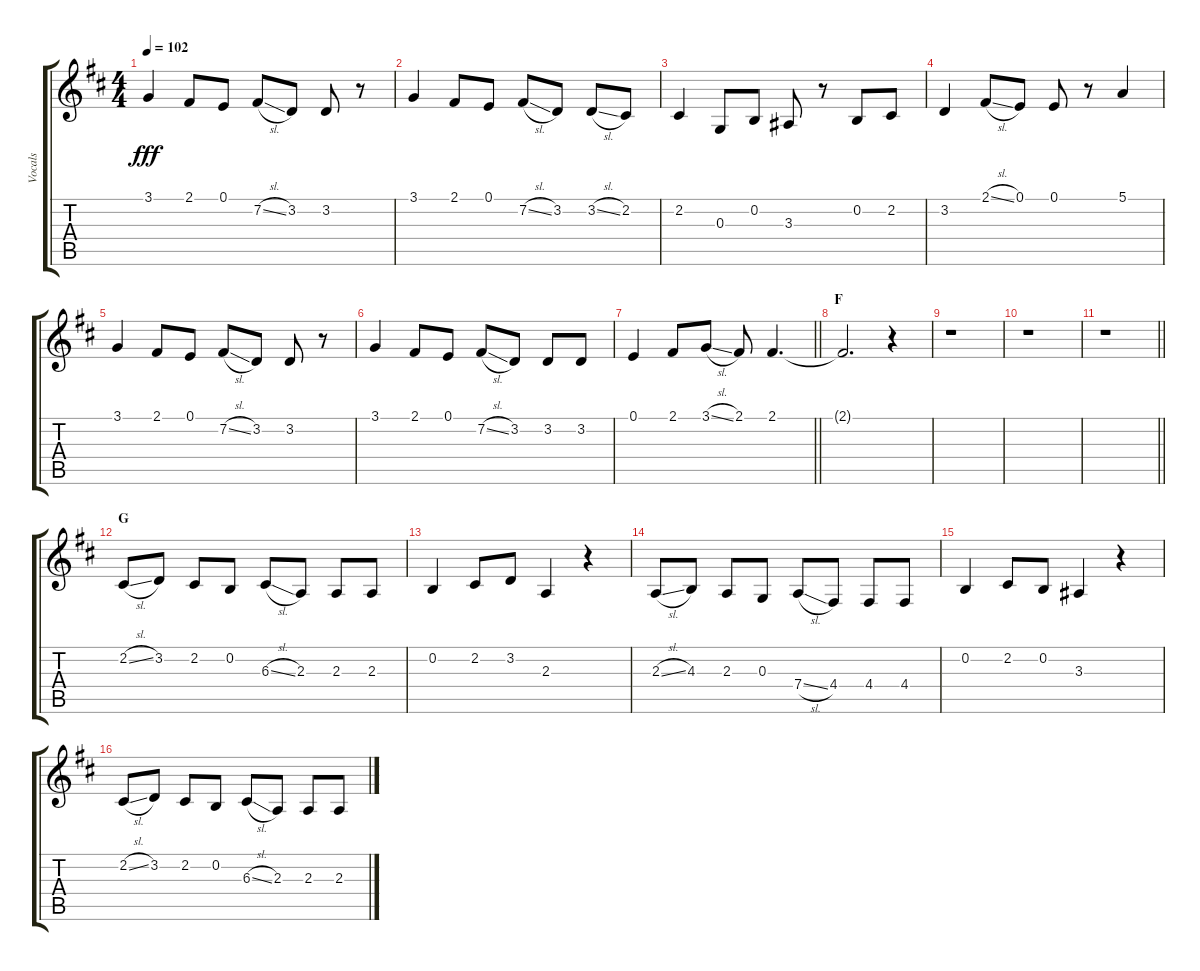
\track ("Vocals" "Vocals") {instrument voiceoohs}
\staff {score tabs}
\tuning (E4 B3 G3 D3 A2 E2) {hide}
\ts (4 4)
\tempo 102
\clef g2
\ks d
3.1.4{dy fff} 2.1.8 0.1.8 7.2{sl}.8 3.2.8 3.2.8 r.8 |
3.1.4 2.1.8 0.1.8 7.2{sl}.8 3.2.8 3.2{sl}.8 2.2.8 |
2.2.4 0.3.8 0.2.8 3.3.8 r.8 0.2.8 2.2.8 |
3.2.4 2.1{sl}.8 0.1.8 0.1.8 r.8 5.1.4 |
3.1.4 2.1.8 0.1.8 7.2{sl}.8 3.2.8 3.2.8 r.8 |
3.1.4 2.1.8 0.1.8 7.2{sl}.8 3.2.8 3.2.8 3.2.8 |
\barLineRight lightlight
0.1.4 2.1.8 3.1{sl}.8 2.1.8 2.1.4{d} |
\section ("" "F")
2.1{t}.2{d} r.4 |
r.1 |
r.1 |
\barLineRight lightlight
r.1 |
\section ("" "G")
2.2{sl}.8 3.2.8 2.2.8 0.2.8 6.3{sl}.8 2.3.8 2.3.8 2.3.8 |
0.2.4 2.2.8 3.2.8 2.3.4 r.4 |
2.3{sl}.8 4.3.8 2.3.8 0.3.8 7.4{sl}.8 4.4.8 4.4.8 4.4.8 |
0.2.4 2.2.8 0.2.8 3.3.4 r.4 |
2.2{sl}.8 3.2.8 2.2.8 0.2.8 6.3{sl}.8 2.3.8 2.3.8 2.3.8
